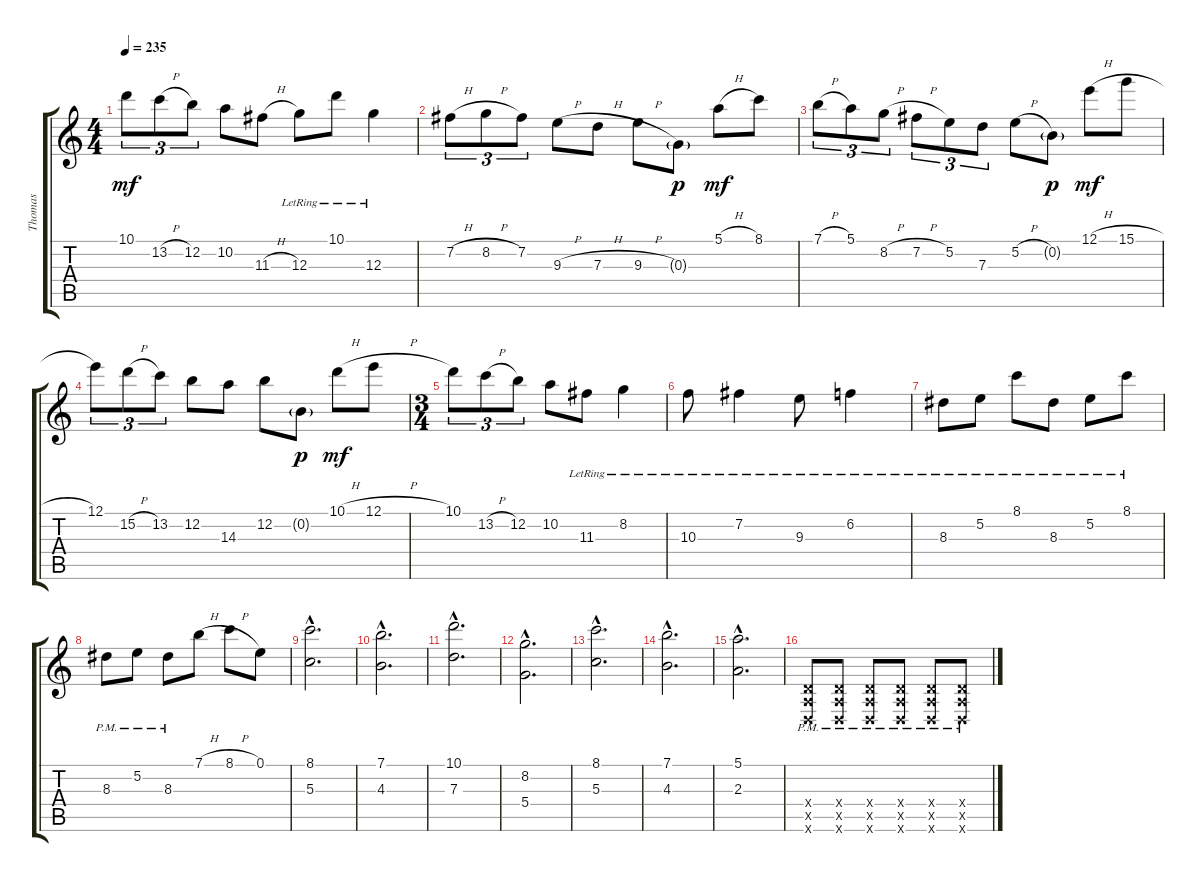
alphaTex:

\track ("Thomas" "Thomas") {instrument distortionguitar}
\staff {score tabs}
\tuning (E4 B3 G3 D3 A2 D2) {hide}
\ts (4 4)
\tempo 235
\clef g2
\ks c
10.1.8{tu (3 2) dy mf} 13.2{h}.8{tu (3 2)} 12.2.8{tu (3 2)} 10.2.8 11.3{h}.8 12.3{lr}.8 10.1{lr}.8 12.3{lr}.4 |
7.2{h}.8{tu (3 2)} 8.2{h}.8{tu (3 2)} 7.2.8{tu (3 2)} 9.3{h}.8 7.3{h}.8 9.3{h}.8 0.3{g}.8{dy p} 5.1{h}.8{dy mf} 8.1.8 |
7.1{h}.8{tu (3 2)} 5.1.8{tu (3 2)} 8.2{h}.8{tu (3 2)} 7.2{h}.8{tu (3 2)} 5.2.8{tu (3 2)} 7.3.8{tu (3 2)} 5.2{h}.8 0.2{g}.8{dy p} 12.1{h}.8{dy mf} 15.1{h}.8 |
12.1.8{tu (3 2)} 15.2{h}.8{tu (3 2)} 13.2.8{tu (3 2)} 12.2.8 14.3.8 12.2.8 0.2{g}.8{dy p} 10.1{h}.8{dy mf} 12.1{h}.8 |
\ts (3 4)
10.1.8{tu (3 2)} 13.2{h}.8{tu (3 2)} 12.2.8{tu (3 2)} 10.2.8 11.3{lr}.8 8.2{lr}.4 |
10.3{lr}.8 7.2{lr}.4 9.3{lr}.8 6.2{lr}.4 |
8.3{lr}.8 5.2{lr}.8 8.1{lr}.8 8.3{lr}.8 5.2{lr}.8 8.1{lr}.8 |
8.3{pm}.8 5.2{pm}.8 8.3{pm}.8 7.1{h}.8 8.1{h}.8 0.1.8 |
(8.1{hac} 5.3{hac}).2{d} |
(7.1{hac} 4.3{hac}).2{d} |
(10.1{hac} 7.3{hac}).2{d} |
(8.2{hac} 5.4{hac}).2{d} |
(8.1{hac} 5.3{hac}).2{d} |
(7.1{hac} 4.3{hac}).2{d} |
(5.1{hac} 2.3{hac}).2{d} |
(0.4{pm x} 0.5{pm x} 0.6{pm x}).8 (0.4{pm x} 0.5{pm x} 0.6{pm x}).8 (0.4{pm x} 0.5{pm x} 0.6{pm x}).8 (0.4{pm x} 0.5{pm x} 0.6{pm x}).8 (0.4{pm x} 0.5{pm x} 0.6{pm x}).8 (0.4{pm x} 0.5{pm x} 0.6{pm x}).8
